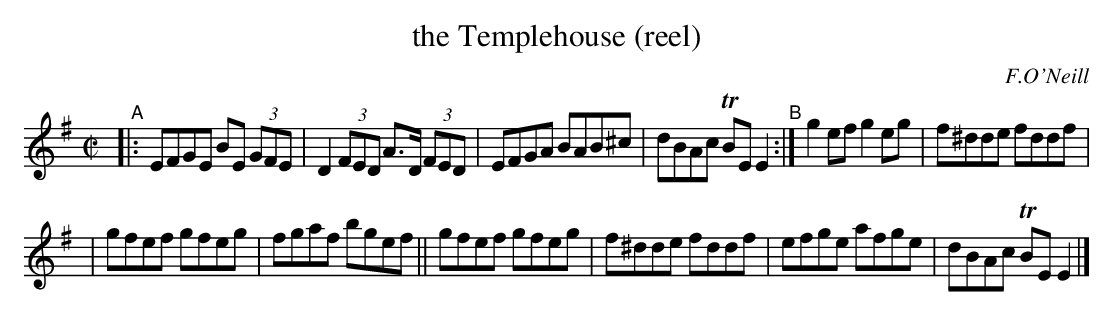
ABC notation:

X:1
T: the Templehouse (reel)
O: F.O'Neill
M: C|
L: 1/8
K: G
"^A"\
|: EFGE BE (3GFE | D2(3FED A>D (3FED | EFGA BAB^c | dBAc TBEE2 "^B":| g2efg2eg | f^dde fddf |
|  gfef gfeg | fgaf bgef || gfef gfeg | f^dde fddf | efge afge | dBAc TBEE2 |]
